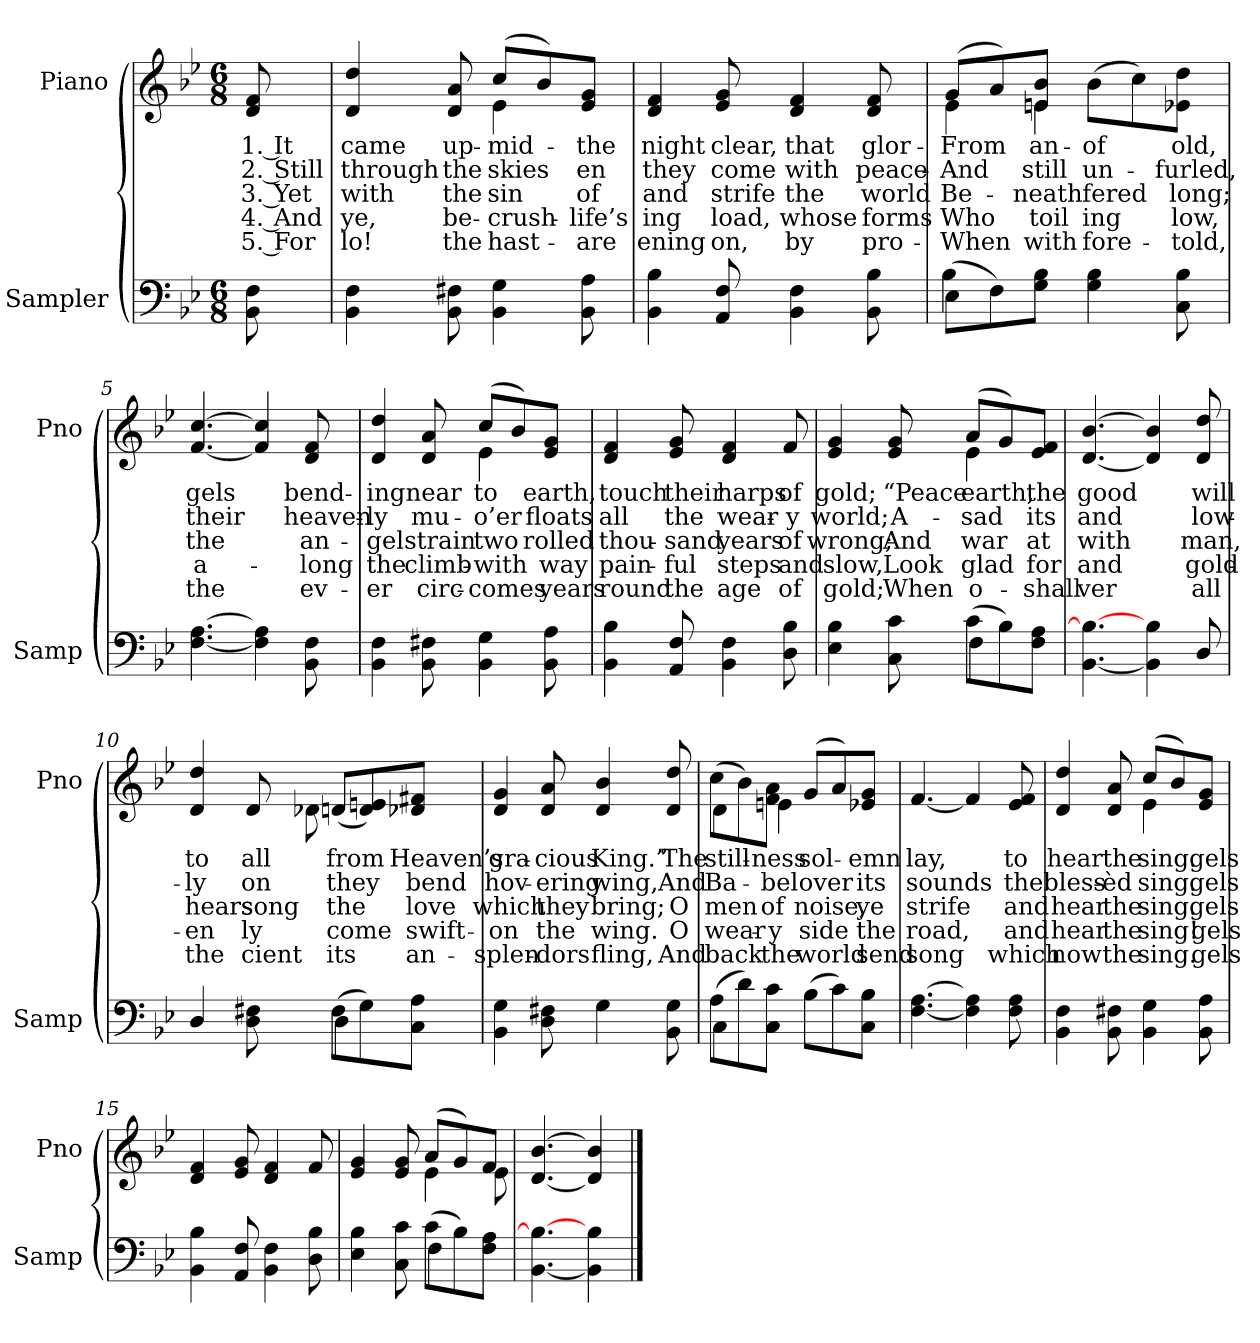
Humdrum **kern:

**kern	**kern	**text	**text	**text	**text	**text
*part2	*part1	*part1	*part1	*part1	*part1	*part1
*staff2	*staff1	*staff1	*staff1	*staff1	*staff1	*staff1
*I"Sampler	*I"Piano	*	*	*	*	*
*I'Samp	*I'Pno	*	*	*	*	*
*clefF4	*clefG2	*	*	*	*	*
*k[b-e-]	*k[b-e-]	*	*	*	*	*
*B-:	*B-:	*	*	*	*	*
*M6/8	*M6/8	*	*	*	*	*
=1	=1	=1	=1	=1	=1	=1
8BB-\ 8F\	8d/ 8f/	1. It	2. Still	3. Yet	4. And	5. For
=2	=2	=2	=2	=2	=2	=2
*	*^	*	*	*	*	*
4BB-\ 4F\	4d/ 4dd/	4.ryy	came	through	with	ye,	lo!
8BB-\ 8F#X\	8d/ 8a/	.	up-	the	the	be-	the
4BB-\ 4G\	(8cc/L	4e-	mid-	skies	sin	crush-	hast-
.	8b-/)	.	.	.	.	.	.
8BB-\ 8A\	8e-/ 8g/J	8ryy	the	-en	of	life’s	are
*	*v	*v	*	*	*	*	*
=3	=3	=3	=3	=3	=3	=3
4BB-\ 4B-\	4d/ 4f/	-night	they	and	-ing	-ening
8AA/ 8F/	8e-/ 8g/	clear,	come	strife	load,	on,
4BB-\ 4F\	4d/ 4f/	that	with	the	whose	by
8BB-\ 8B-\	8d/ 8f/	glor-	peace-	world	forms	pro-
=4	=4	=4	=4	=4	=4	=4
*^	*^	*	*	*	*	*
(8E-\L	4B-	(8g/L	4e-	From	And	Be-	Who	When
8F\)	.	8a/)	.	.	.	.	.	.
8G\ 8B-\J	2ryy	8e-/ 8b-/J	4en	an-	still	-neath	toil	with
4G\ 4B-\	.	(8b-\L	.	of	un-	-fered	-ing	fore-
.	.	8cc\)	4ryy	.	.	.	.	.
8C\ 8B-\	.	8e-\ 8dd\J	.	old,	-furled,	long;	low,	-told,
*v	*v	*	*	*	*	*	*	*
*	*v	*v	*	*	*	*	*
=5	=5	=5	=5	=5	=5	=5
[4.F\ [4.A\	[4.f/ [4.cc/	-gels	their	the	a-	the
4F\] 4A\]	4f/] 4cc/]	.	.	.	.	.
8BB-\ 8F\	8d/ 8f/	bend-	heaven-	an-	-long	ev-
=6	=6	=6	=6	=6	=6	=6
*	*^	*	*	*	*	*
4BB-\ 4F\	4d/ 4dd/	4.ryy	-ing	-ly	-gel	the	-er
8BB-\ 8F#X\	8d/ 8a/	.	near	mu-	strain	climb-	circ-
4BB-\ 4G\	(8cc/L	4e-	to	o’er	two	with	comes
.	8b-/)	.	.	.	.	.	.
8BB-\ 8A\	8e-/ 8g/J	8ryy	earth,	floats	rolled	way	years
*	*v	*v	*	*	*	*	*
=7	=7	=7	=7	=7	=7	=7
4BB-\ 4B-\	4d/ 4f/	touch	all	thou-	pain-	round
8AA/ 8F/	8e-/ 8g/	their	the	-sand	-ful	the
4BB-\ 4F\	4d/ 4f/	harps	wear-	years	steps	age
8D\ 8B-\	8f/	of	-y	of	and	of
=8	=8	=8	=8	=8	=8	=8
*^	*^	*	*	*	*	*
4E-\ 4B-\	4.ryy	4e-/ 4g/	4.ryy	gold;	world;	wrong;	slow,	gold;
8C\ 8c\	.	8e-/ 8g/	.	“Peace	A-	And	Look	When
(8c\L	4F	(8a/L	4e-	earth,	sad	war	glad	o-
8B-\)	.	8g/)	.	.	.	.	.	.
8F\ 8A\J	8ryy	8e-/ 8f/J	8ryy	the	its	at	for	shall
*v	*v	*	*	*	*	*	*	*
*	*v	*v	*	*	*	*	*
=9	=9	=9	=9	=9	=9	=9
[4.BB-\ 4.B-\_	[4.d/ [4.b-/	good	and	with	and	-ver
4BB-\] 4B-\	4d/] 4b-/]	.	.	.	.	.
8D/	8d/ 8dd/	will	low-	man,	gold-	all
=10	=10	=10	=10	=10	=10	=10
*^	*^	*	*	*	*	*
4D/	4.ryy	4d/ 4dd/	4ryy	to	-ly	hears	-en	the
8D\ 8F#X\	.	8d/	8d-	all	on	song	-ly	-cient
(8F#\L	4D	(8d/L	4.ryy	from	they	the	come	its
8G\)	.	8d/ 8en/)	.	.	.	.	.	.
8C\ 8A\J	8ryy	8d-X/ 8f#X/J	.	Heaven’s	bend	love	swift-	an-
*v	*v	*	*	*	*	*	*	*
*	*v	*v	*	*	*	*	*
=11	=11	=11	=11	=11	=11	=11
4BB-\ 4G\	4d/ 4g/	gra-	hov-	which	on	splen-
8D\ 8F#X\	8d/ 8a/	-cious	-ering	they	the	-dors
4G\	4d/ 4b-/	King.”	wing,	bring;	wing.	fling,
8BB-\ 8G\	8d/ 8dd/	The	And	O	O	And
=12	=12	=12	=12	=12	=12	=12
*^	*^	*	*	*	*	*
(8A\L	4C	(8cc\L	4d	still-	Ba-	men	wear-	back
8d\)	.	8b-\)	.	.	.	.	.	.
8C\ 8c\J	4C	8f\ 8a\J	4en	-ness	-bel	of	-y	the
(8B-\L	.	(8g/L	.	sol-	over	noise,	-side	world
8c\)	4ryy	8a/)	4ryy	.	.	.	.	.
8C\ 8B-\J	.	8e-/ 8g/J	.	-emn	its	ye	the	send
*v	*v	*	*	*	*	*	*	*
*	*v	*v	*	*	*	*	*
=13	=13	=13	=13	=13	=13	=13
[4.F\ [4.A\	[4.f/	lay,	sounds	strife	road,	song
4F\] 4A\]	4f/]	.	.	.	.	.
8F\ 8A\	8e-/ 8f/	to	the	and	and	which
=14	=14	=14	=14	=14	=14	=14
*	*^	*	*	*	*	*
4BB-\ 4F\	4d/ 4dd/	4.ryy	hear	bless-	hear	hear	now
8BB-\ 8F#X\	8d/ 8a/	.	the	-èd	the	the	the
4BB-\ 4G\	(8cc/L	4e-	sing.	sing.	sing.	sing!	sing.
.	8b-/)	.	.	.	.	.	.
8BB-\ 8A\	8e-/ 8g/J	8ryy	-gels	-gels	-gels	-gels	-gels
*	*v	*v	*	*	*	*	*
=15	=15	=15	=15	=15	=15	=15
4BB-\ 4B-\	4d/ 4f/	.	.	.	.	.
8AA/ 8F/	8e-/ 8g/	.	.	.	.	.
4BB-\ 4F\	4d/ 4f/	.	.	.	.	.
8D\ 8B-\	8f/	.	.	.	.	.
=16	=16	=16	=16	=16	=16	=16
*^	*^	*	*	*	*	*
4E-\ 4B-\	4.ryy	4e-/ 4g/	4.ryy	.	.	.	.	.
8C\ 8c\	.	8e-/ 8g/	.	.	.	.	.	.
(8c\L	4F	(8a/L	4e-	.	.	.	.	.
8B-\)	.	8g/)	.	.	.	.	.	.
8F\ 8A\J	8ryy	8f/J	8e-	.	.	.	.	.
*v	*v	*	*	*	*	*	*	*
*	*v	*v	*	*	*	*	*
=17	=17	=17	=17	=17	=17	=17
[4.BB- 4.B-_	[4.d [4.b-	.	.	.	.	.
4BB-\] 4B-\	4d] 4b-]	.	.	.	.	.
==	==	==	==	==	==	==
*-	*-	*-	*-	*-	*-	*-
